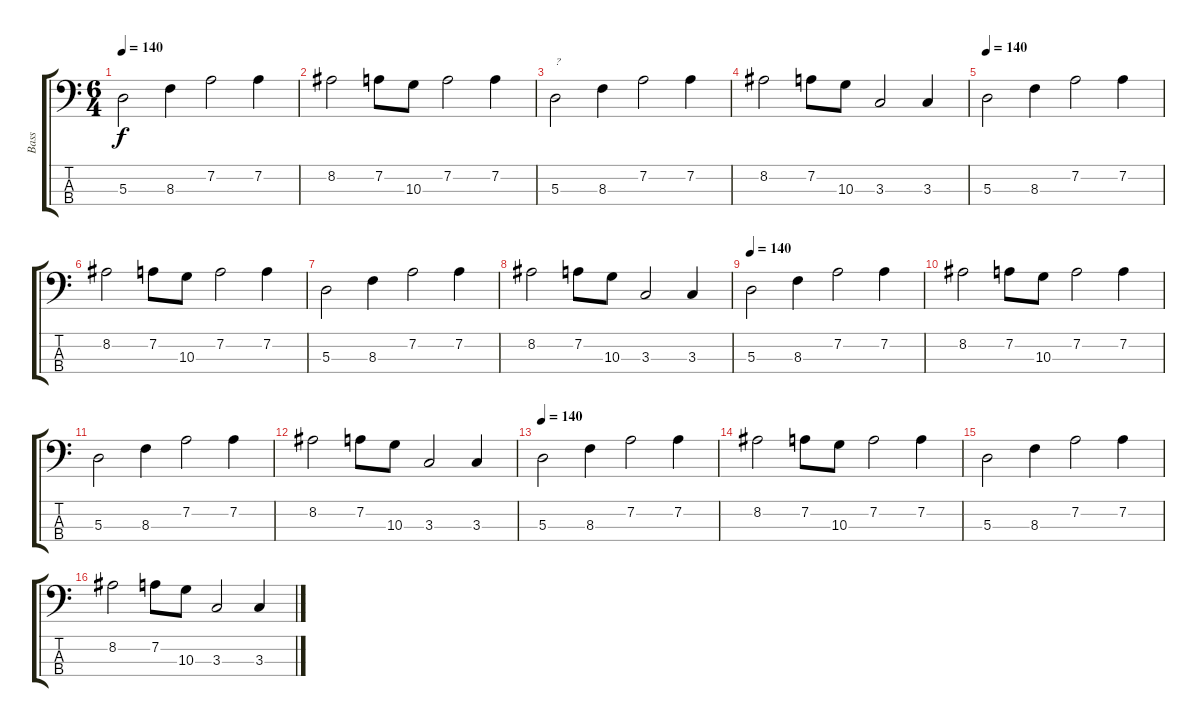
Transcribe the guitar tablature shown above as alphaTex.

\track ("Bass" "Bass") {instrument electricbassfinger}
\staff {score tabs}
\tuning (G2 D2 A1 E1) {hide}
\ts (6 4)
\tempo 140
\clef f4
\ks c
5.3.2{dy f volume 16 instrument electricbasspick} 8.3.4 7.2.2 7.2.4 |
8.2.2 7.2.8 10.3.8 7.2.2 7.2.4 |
5.3.2{txt "?"} 8.3.4 7.2.2 7.2.4 |
8.2.2 7.2.8 10.3.8 3.3.2 3.3.4 |
\tempo 140
5.3.2{volume 16 instrument electricbasspick} 8.3.4 7.2.2 7.2.4 |
8.2.2 7.2.8 10.3.8 7.2.2 7.2.4 |
5.3.2 8.3.4 7.2.2 7.2.4 |
8.2.2 7.2.8 10.3.8 3.3.2 3.3.4 |
\tempo 140
5.3.2{volume 16 instrument electricbasspick} 8.3.4 7.2.2 7.2.4 |
8.2.2 7.2.8 10.3.8 7.2.2 7.2.4 |
5.3.2 8.3.4 7.2.2 7.2.4 |
8.2.2 7.2.8 10.3.8 3.3.2 3.3.4 |
\tempo 140
5.3.2{volume 16 instrument electricbasspick} 8.3.4 7.2.2 7.2.4 |
8.2.2 7.2.8 10.3.8 7.2.2 7.2.4 |
5.3.2 8.3.4 7.2.2 7.2.4 |
8.2.2 7.2.8 10.3.8 3.3.2 3.3.4
